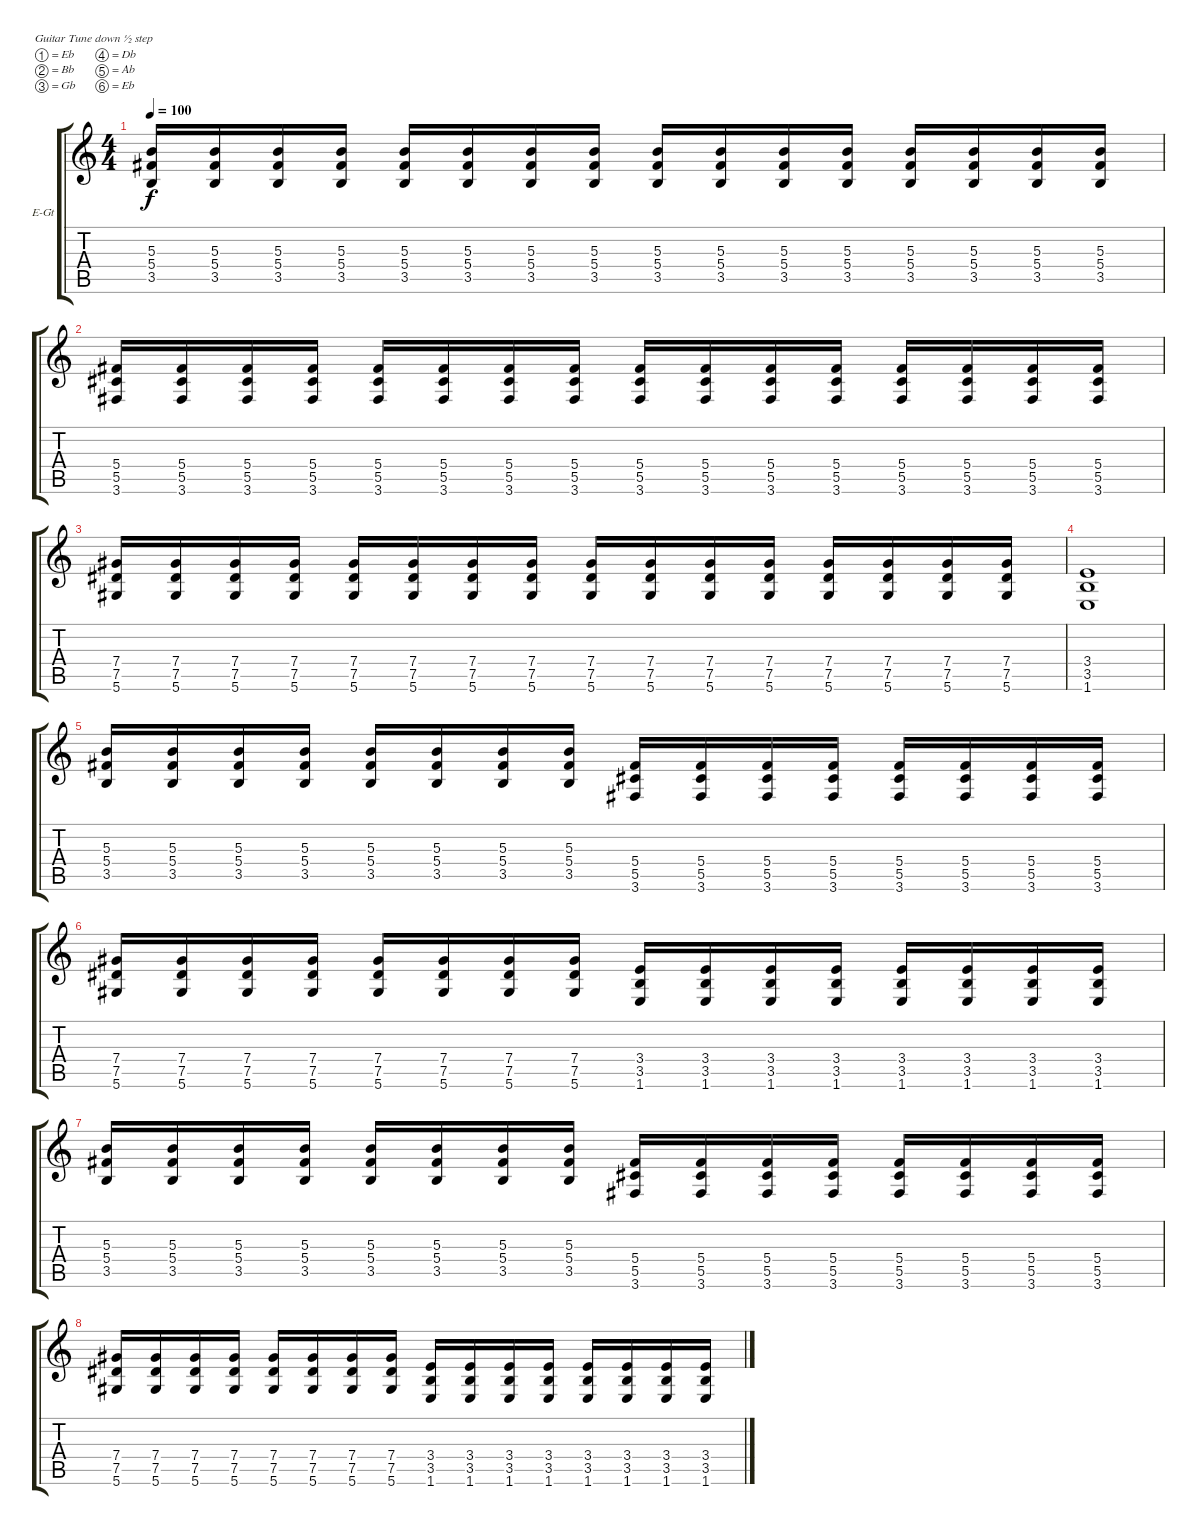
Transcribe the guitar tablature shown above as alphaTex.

\bracketExtendMode groupsimilarinstruments
\firstSystemTrackNameOrientation horizontal
\otherSystemsTrackNameOrientation horizontal
\track ("Electric Guitar" "E-Gt") {instrument distortionguitar}
\staff {score tabs}
\tuning (Eb4 Bb3 Gb3 Db3 Ab2 Eb2)
\ts (4 4)
\tempo 100
\clef g2
\ks c
(5.3 5.4 3.5).16{dy f} (5.3 5.4 3.5).16 (5.3 5.4 3.5).16 (5.3 5.4 3.5).16 (5.3 5.4 3.5).16 (5.3 5.4 3.5).16 (5.3 5.4 3.5).16 (5.3 5.4 3.5).16 (5.3 5.4 3.5).16 (5.3 5.4 3.5).16 (5.3 5.4 3.5).16 (5.3 5.4 3.5).16 (5.3 5.4 3.5).16 (5.3 5.4 3.5).16 (5.3 5.4 3.5).16 (5.3 5.4 3.5).16 |
(5.4 5.5 3.6).16 (5.4 5.5 3.6).16 (5.4 5.5 3.6).16 (5.4 5.5 3.6).16 (5.4 5.5 3.6).16 (5.4 5.5 3.6).16 (5.4 5.5 3.6).16 (5.4 5.5 3.6).16 (5.4 5.5 3.6).16 (5.4 5.5 3.6).16 (5.4 5.5 3.6).16 (5.4 5.5 3.6).16 (5.4 5.5 3.6).16 (5.4 5.5 3.6).16 (5.4 5.5 3.6).16 (5.4 5.5 3.6).16 |
(7.4 7.5 5.6).16 (7.4 7.5 5.6).16 (7.4 7.5 5.6).16 (7.4 7.5 5.6).16 (7.4 7.5 5.6).16 (7.4 7.5 5.6).16 (7.4 7.5 5.6).16 (7.4 7.5 5.6).16 (7.4 7.5 5.6).16 (7.4 7.5 5.6).16 (7.4 7.5 5.6).16 (7.4 7.5 5.6).16 (7.4 7.5 5.6).16 (7.4 7.5 5.6).16 (7.4 7.5 5.6).16 (7.4 7.5 5.6).16 |
(3.4 3.5 1.6).1 |
(5.3 5.4 3.5).16 (5.3 5.4 3.5).16 (5.3 5.4 3.5).16 (5.3 5.4 3.5).16 (5.3 5.4 3.5).16 (5.3 5.4 3.5).16 (5.3 5.4 3.5).16 (5.3 5.4 3.5).16 (5.4 5.5 3.6).16 (5.4 5.5 3.6).16 (5.4 5.5 3.6).16 (5.4 5.5 3.6).16 (5.4 5.5 3.6).16 (5.4 5.5 3.6).16 (5.4 5.5 3.6).16 (5.4 5.5 3.6).16 |
(7.4 7.5 5.6).16 (7.4 7.5 5.6).16 (7.4 7.5 5.6).16 (7.4 7.5 5.6).16 (7.4 7.5 5.6).16 (7.4 7.5 5.6).16 (7.4 7.5 5.6).16 (7.4 7.5 5.6).16 (3.4 3.5 1.6).16 (3.4 3.5 1.6).16 (3.4 3.5 1.6).16 (3.4 3.5 1.6).16 (3.4 3.5 1.6).16 (3.4 3.5 1.6).16 (3.4 3.5 1.6).16 (3.4 3.5 1.6).16 |
(5.3 5.4 3.5).16 (5.3 5.4 3.5).16 (5.3 5.4 3.5).16 (5.3 5.4 3.5).16 (5.3 5.4 3.5).16 (5.3 5.4 3.5).16 (5.3 5.4 3.5).16 (5.3 5.4 3.5).16 (5.4 5.5 3.6).16 (5.4 5.5 3.6).16 (5.4 5.5 3.6).16 (5.4 5.5 3.6).16 (5.4 5.5 3.6).16 (5.4 5.5 3.6).16 (5.4 5.5 3.6).16 (5.4 5.5 3.6).16 |
(7.4 7.5 5.6).16 (7.4 7.5 5.6).16 (7.4 7.5 5.6).16 (7.4 7.5 5.6).16 (7.4 7.5 5.6).16 (7.4 7.5 5.6).16 (7.4 7.5 5.6).16 (7.4 7.5 5.6).16 (3.4 3.5 1.6).16 (3.4 3.5 1.6).16 (3.4 3.5 1.6).16 (3.4 3.5 1.6).16 (3.4 3.5 1.6).16 (3.4 3.5 1.6).16 (3.4 3.5 1.6).16 (3.4 3.5 1.6).16
